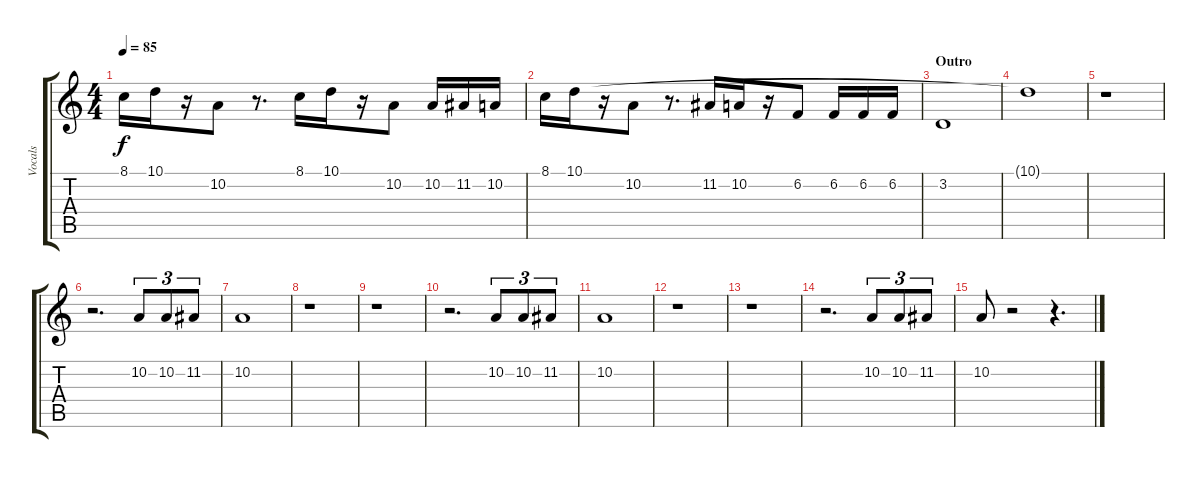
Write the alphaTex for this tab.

\track ("Vocals" "Vocals") {instrument lead8bassandlead}
\staff {score tabs}
\tuning (E4 B3 G3 D3 A2 D2) {hide}
\ts (4 4)
\tempo 85
\clef g2
\ks c
8.1.16{dy f} 10.1.16 r.16 10.2.8 r.8{d} 8.1.16 10.1.16 r.16 10.2.8 10.2.16 11.2.16 10.2.16 |
8.1.16 10.1.16 r.16 10.2.8 r.8{d} 11.2.16 10.2.16 r.16 6.2.8 6.2.16 6.2.16 6.2.16 |
\section ("" "Outro")
3.2.1{volume 0} |
10.1{t}.1 |
r.1{volume 13} |
r.2{d} 10.2.8{tu (3 2)} 10.2.8{tu (3 2)} 11.2.8{tu (3 2)} |
10.2.1 |
r.1 |
r.1 |
r.2{d} 10.2.8{tu (3 2)} 10.2.8{tu (3 2)} 11.2.8{tu (3 2)} |
10.2.1 |
r.1 |
r.1 |
r.2{d} 10.2.8{tu (3 2)} 10.2.8{tu (3 2)} 11.2.8{tu (3 2)} |
10.2.8 r.2 r.4{d}
